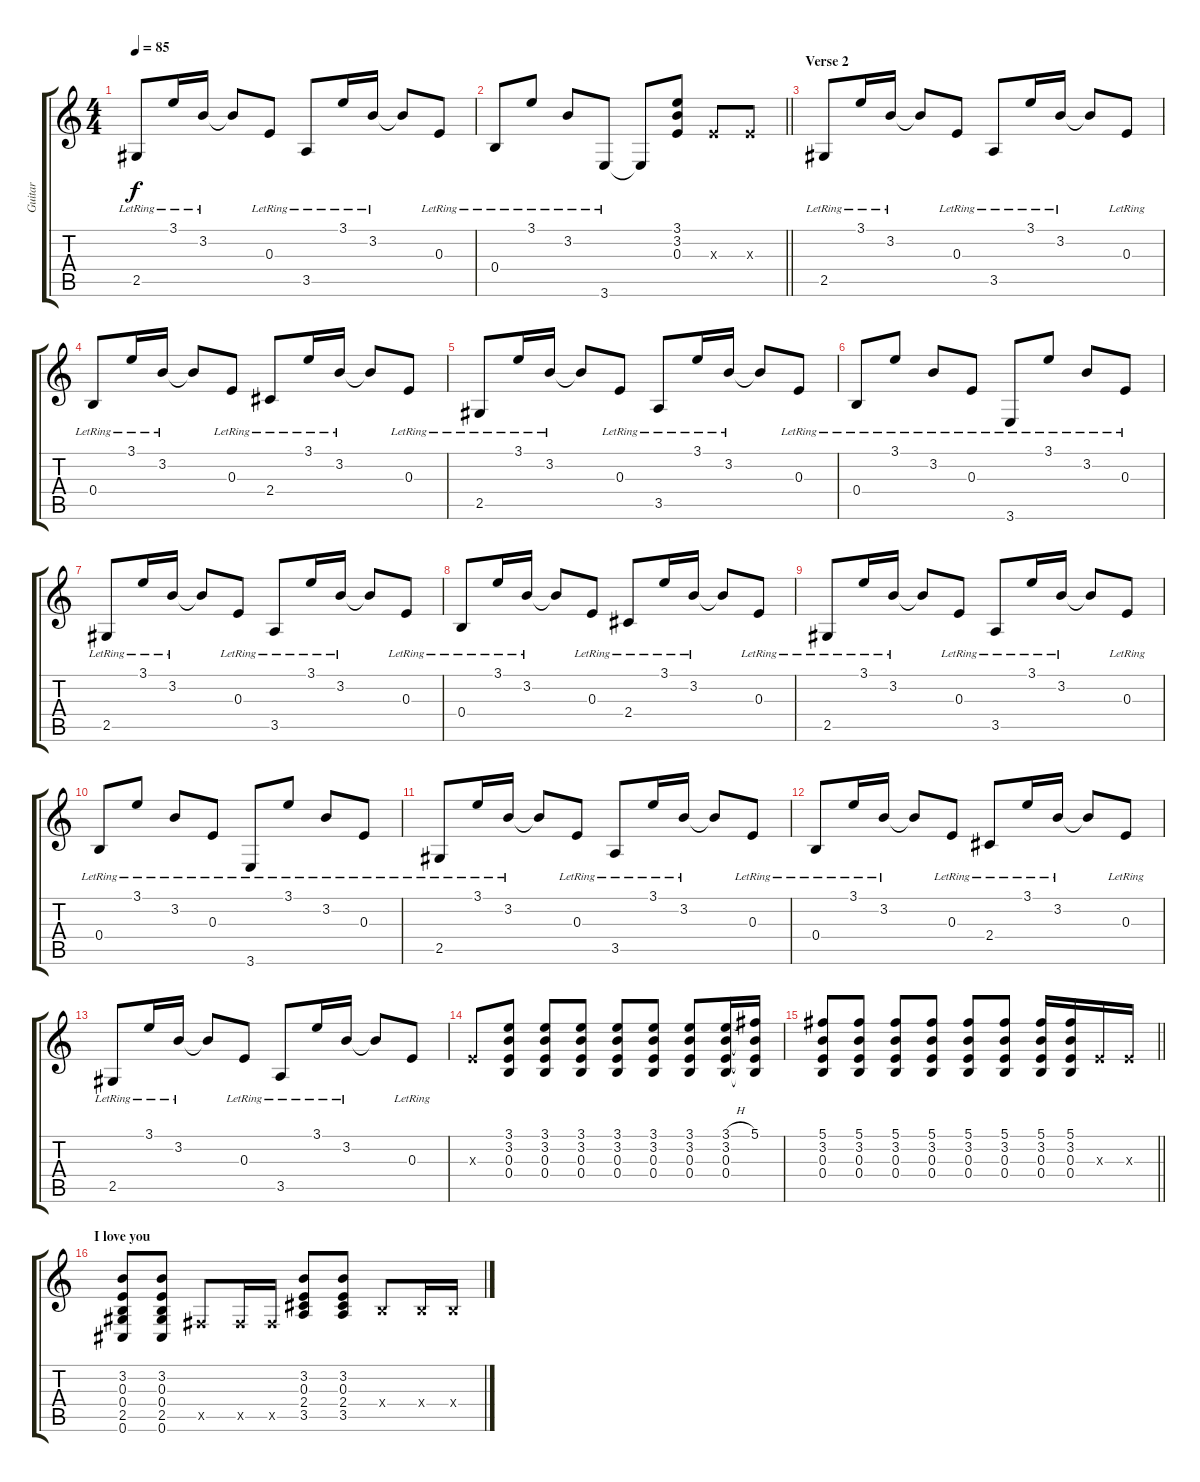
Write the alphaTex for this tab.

\track ("Guitar" "Guitar") {instrument acousticguitarsteel}
\staff {score tabs}
\tuning (Db4 Ab3 E3 B2 Gb2 Db2) {hide}
\ts (4 4)
\tempo 85
\clef g2
\ks c
2.5{lr}.8{dy f} 3.1{lr}.16 3.2{lr}.16 3.2{t}.8 0.3{lr}.8 3.5{lr}.8 3.1{lr}.16 3.2{lr}.16 3.2{t}.8 0.3{lr}.8 |
\barLineRight lightlight
0.4{lr}.8 3.1{lr}.8 3.2{lr}.8 3.6{lr}.8 3.6{t}.8 (3.1 3.2 0.3).8 0.3{x}.8 0.3{x}.8 |
\section ("" "Verse 2")
2.5{lr}.8 3.1{lr}.16 3.2{lr}.16 3.2{t}.8 0.3{lr}.8 3.5{lr}.8 3.1{lr}.16 3.2{lr}.16 3.2{t}.8 0.3{lr}.8 |
0.4{lr}.8 3.1{lr}.16 3.2{lr}.16 3.2{t}.8 0.3{lr}.8 2.4{lr}.8 3.1{lr}.16 3.2{lr}.16 3.2{t}.8 0.3{lr}.8 |
2.5{lr}.8 3.1{lr}.16 3.2{lr}.16 3.2{t}.8 0.3{lr}.8 3.5{lr}.8 3.1{lr}.16 3.2{lr}.16 3.2{t}.8 0.3{lr}.8 |
0.4{lr}.8 3.1{lr}.8 3.2{lr}.8 0.3{lr}.8 3.6{lr}.8 3.1{lr}.8 3.2{lr}.8 0.3{lr}.8 |
2.5{lr}.8 3.1{lr}.16 3.2{lr}.16 3.2{t}.8 0.3{lr}.8 3.5{lr}.8 3.1{lr}.16 3.2{lr}.16 3.2{t}.8 0.3{lr}.8 |
0.4{lr}.8 3.1{lr}.16 3.2{lr}.16 3.2{t}.8 0.3{lr}.8 2.4{lr}.8 3.1{lr}.16 3.2{lr}.16 3.2{t}.8 0.3{lr}.8 |
2.5{lr}.8 3.1{lr}.16 3.2{lr}.16 3.2{t}.8 0.3{lr}.8 3.5{lr}.8 3.1{lr}.16 3.2{lr}.16 3.2{t}.8 0.3{lr}.8 |
0.4{lr}.8 3.1{lr}.8 3.2{lr}.8 0.3{lr}.8 3.6{lr}.8 3.1{lr}.8 3.2{lr}.8 0.3{lr}.8 |
2.5{lr}.8 3.1{lr}.16 3.2{lr}.16 3.2{t}.8 0.3{lr}.8 3.5{lr}.8 3.1{lr}.16 3.2{lr}.16 3.2{t}.8 0.3{lr}.8 |
0.4{lr}.8 3.1{lr}.16 3.2{lr}.16 3.2{t}.8 0.3{lr}.8 2.4{lr}.8 3.1{lr}.16 3.2{lr}.16 3.2{t}.8 0.3{lr}.8 |
2.5{lr}.8 3.1{lr}.16 3.2{lr}.16 3.2{t}.8 0.3{lr}.8 3.5{lr}.8 3.1{lr}.16 3.2{lr}.16 3.2{t}.8 0.3{lr}.8 |
0.3{x}.8 (3.1 3.2 0.3 0.4).8 (3.1 3.2 0.3 0.4).8 (3.1 3.2 0.3 0.4).8 (3.1 3.2 0.3 0.4).8 (3.1 3.2 0.3 0.4).8 (3.1 3.2 0.3 0.4).8 (3.1{h} 3.2 0.3 0.4).16 (5.1 3.2{t} 0.3{t} 0.4{t}).16 |
\barLineRight lightlight
(5.1 3.2 0.3 0.4).8 (5.1 3.2 0.3 0.4).8 (5.1 3.2 0.3 0.4).8 (5.1 3.2 0.3 0.4).8 (5.1 3.2 0.3 0.4).8 (5.1 3.2 0.3 0.4).8 (5.1 3.2 0.3 0.4).16 (5.1 3.2 0.3 0.4).16 0.3{x}.16 0.3{x}.16 |
\section ("" "I love you")
(3.2 0.3 0.4 2.5 0.6).8 (3.2 0.3 0.4 2.5 0.6).8 0.5{x}.8 0.5{x}.16 0.5{x}.16 (3.2 0.3 2.4 3.5).8 (3.2 0.3 2.4 3.5).8 0.4{x}.8 0.4{x}.16 0.4{x}.16
